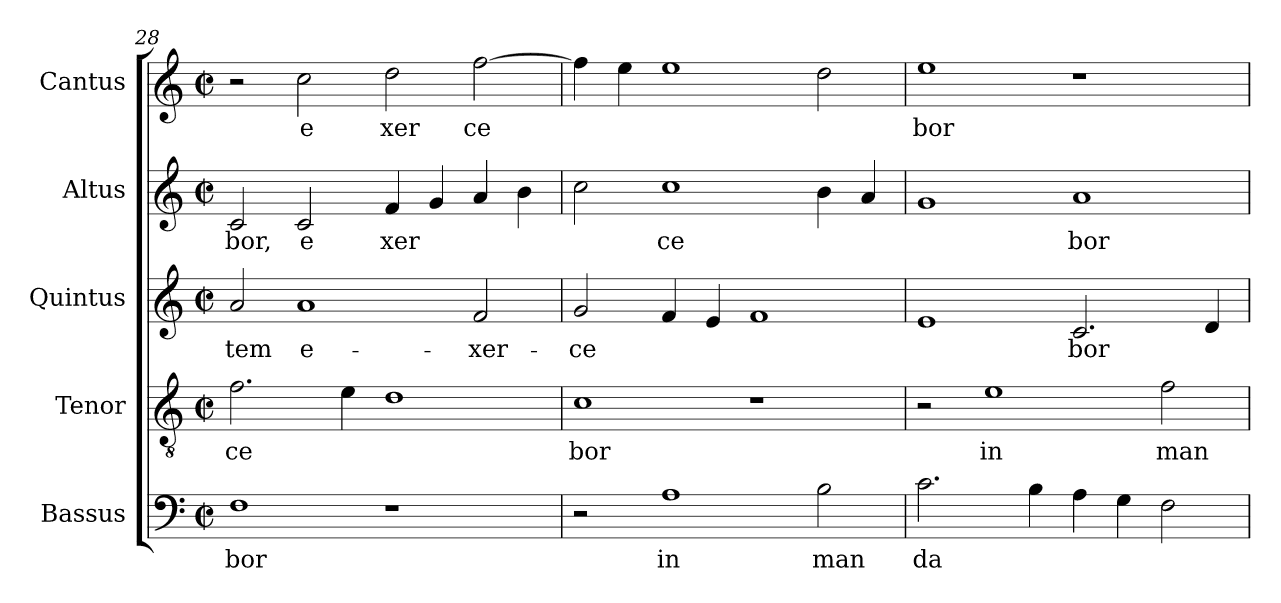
**kern	**text	**kern	**text	**kern	**text	**kern	**text	**kern	**text
*part5	*part5	*part4	*part4	*part3	*part3	*part2	*part2	*part1	*part1
*staff5	*staff5	*staff4	*staff4	*staff3	*staff3	*staff2	*staff2	*staff1	*staff1
*I"Bassus	*	*I"Tenor	*	*I"Quintus	*	*I"Altus	*	*I"Cantus	*
*clefF4	*	*clefGv2	*	*clefG2	*	*clefG2	*	*clefG2	*
*k[]	*	*k[]	*	*k[]	*	*k[]	*	*k[]	*
*C:	*	*C:	*	*C:	*	*C:	*	*C:	*
*M2/2	*	*M2/2	*	*M2/2	*	*M2/2	*	*M2/2	*
*met(c|)	*	*met(c|)	*	*met(c|)	*	*met(c|)	*	*met(c|)	*
=28	=28	=28	=28	=28	=28	=28	=28	=28	=28
!	!LO:LY:b:cj	!	!LO:LY:b:cj	!	!LO:LY:b:cj	!	!LO:LY:b:cj	!	!
1F	-bor	2.f\	ce	2a/	-tem	2c/	bor,	2r	.
!	!	!	!	!	!LO:LY:b:cj	!	!LO:LY:b:cj	!	!LO:LY:b:cj
.	.	.	.	1a	e-	2c/	e	2cc\	e
!	!	!	!LO:LY:b:cj	!	!	!	!	!	!
.	.	4e\	.	.	.	.	.	.	.
!	!	!	!LO:LY:b:cj	!	!	!	!LO:LY:b:cj	!	!LO:LY:b:cj
1r	.	1d	.	.	.	4f/	xer	2dd\	xer
!	!	!	!	!	!	!	!LO:LY:b:cj	!	!
.	.	.	.	.	.	4g/	.	.	.
!	!	!	!	!	!LO:LY:b:cj	!	!LO:LY:b:cj	!	!LO:LY:b:cj
.	.	.	.	2f/	-xer-	4a/	.	[<2ff\	ce
!	!	!	!	!	!	!	!LO:LY:b:cj	!	!
.	.	.	.	.	.	4b\	.	.	.
!!LO:PB:g=z
=29	=29	=29	=29	=29	=29	=29	=29	=29	=29
!	!	!	!LO:LY:b:cj	!	!LO:LY:b:cj	!	!LO:LY:b:cj	!	!LO:LY:b:cj
2r	.	1c	bor	2g/	-ce	2cc\	.	4ff\]	.
!	!	!	!	!	!	!	!	!	!LO:LY:b:cj
.	.	.	.	.	.	.	.	4ee\	.
!	!LO:LY:b:cj	!	!	!	!LO:LY:b:cj	!	!LO:LY:b:cj	!	!LO:LY:b:cj
1A	in	.	.	4f/	.	1cc	ce-	1ee	.
!	!	!	!	!	!LO:LY:b:cj	!	!	!	!
.	.	.	.	4e/	.	.	.	.	.
!	!	!	!	!	!LO:LY:b:cj	!	!	!	!
.	.	1r	.	1f	.	.	.	.	.
!	!LO:LY:b:cj	!	!	!	!	!	!LO:LY:b:cj	!	!LO:LY:b:cj
2B\	man	.	.	.	.	4b\	--	2dd\	.
!	!	!	!	!	!	!	!LO:LY:b:cj	!	!
.	.	.	.	.	.	4a/	--	.	.
=30	=30	=30	=30	=30	=30	=30	=30	=30	=30
!	!LO:LY:b:cj	!	!	!	!LO:LY:b:cj	!	!LO:LY:b:cj	!	!LO:LY:b:cj
2.c\	da	2r	.	1e	.	1g	--	1ee	bor
!	!	!	!LO:LY:b:cj	!	!	!	!	!	!
.	.	1e	in	.	.	.	.	.	.
!	!LO:LY:b:cj	!	!	!	!	!	!	!	!
4B\	.	.	.	.	.	.	.	.	.
!	!LO:LY:b:cj	!	!	!	!LO:LY:b:cj	!	!LO:LY:b:cj	!	!
4A\	.	.	.	2.c/	bor	1a	-bor	1r	.
!	!LO:LY:b:cj	!	!	!	!	!	!	!	!
4G\	.	.	.	.	.	.	.	.	.
!	!LO:LY:b:cj	!	!LO:LY:b:cj	!	!	!	!	!	!
2F\	.	2f\	man-	.	.	.	.	.	.
!	!	!	!	!	!LO:LY:b:cj	!	!	!	!
.	.	.	.	4d/	.	.	.	.	.
=	=	=	=	=	=	=	=	=	=
*-	*-	*-	*-	*-	*-	*-	*-	*-	*-
